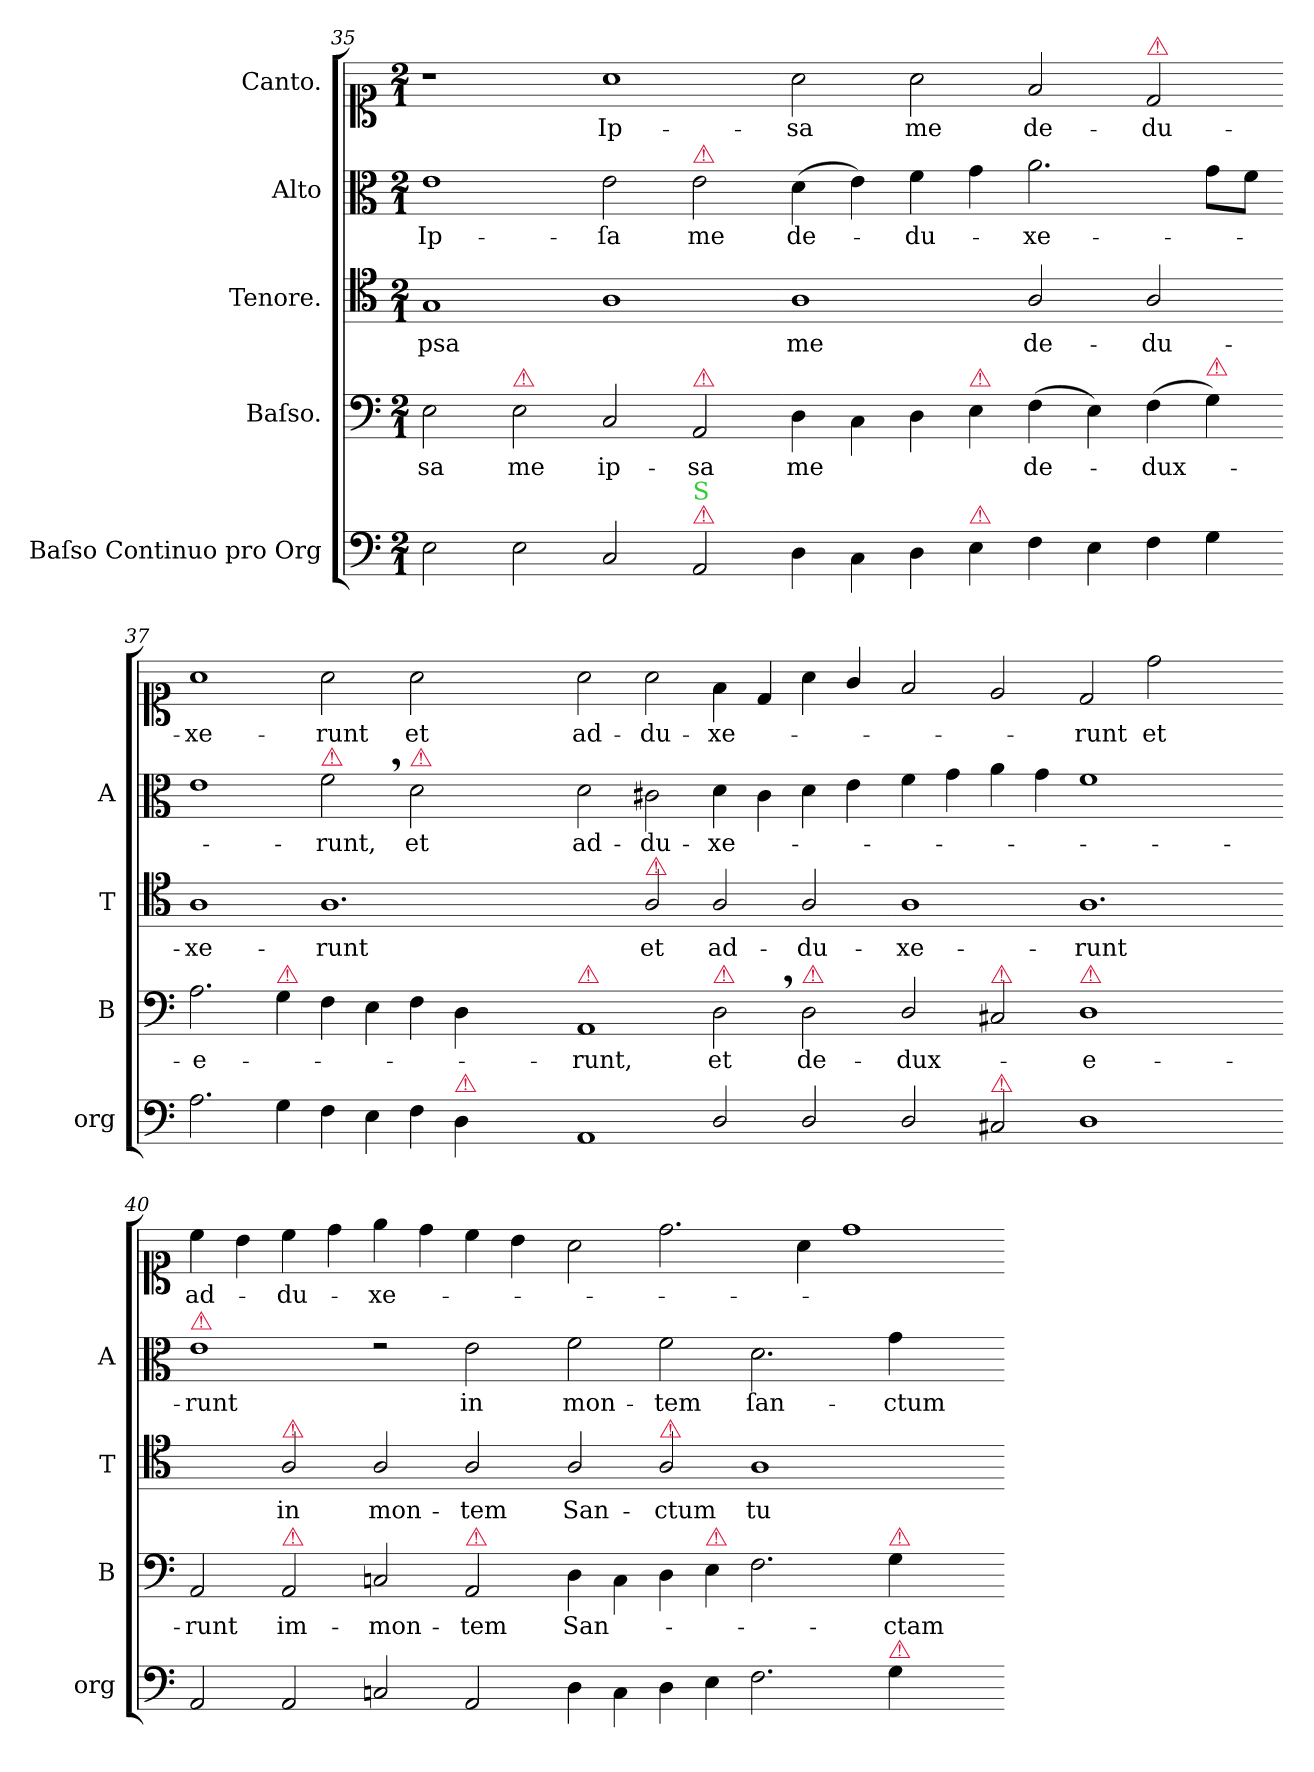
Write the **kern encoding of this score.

**kern	**kern	**text	**kern	**text	**kern	**text	**kern	**text
*part5	*part4	*part4	*part3	*part3	*part2	*part2	*part1	*part1
*staff5	*staff4	*staff4	*staff3	*staff3	*staff2	*staff2	*staff1	*staff1
*I"Baſso Continuo pro Org	*I"Baſso.	*	*I"Tenore.	*	*I"Alto	*	*I"Canto.	*
*I'org	*I'B	*	*I'T	*	*I'A	*	*	*
*clefF4	*clefF4	*	*clefC4	*	*clefC3	*	*clefC1	*
*k[]	*k[]	*	*k[]	*	*k[]	*	*k[]	*
*M2/1	*M2/1	*	*M2/1	*	*M2/1	*	*M2/1	*
=35	=35	=35	=35	=35	=35	=35	=35	=35
2E\	2E\	-sa	1G	-psa	1e	Ip-	1r	.
!	!LO:TX:a:color=crimson:t=⚠	!	!	!	!	!	!	!
2E\	2E\	me	.	.	.	.	.	.
2C/	2C/	ip-	1A	.	2e\	-ſa	1a	Ip-
!	!	!	!	!	!LO:TX:a:color=crimson:t=⚠	!	!	!
!	!LO:TX:a:color=crimson:t=⚠	!	!	!	!	!	!	!
!LO:TX:a:color=crimson:t=⚠	!	!	!	!	!	!	!	!
!LO:TX:a:color=limegreen:t=S	!	!	!	!	!	!	!	!
2AA/	2AA/	-sa	.	.	2e\	me	.	.
=36-	=36-	=36-	=36-	=36-	=36-	=36-	=36-	=36-
4D\	4D\	me	1A	me	(4d\	de-	2a\	-sa
4C\	4C\	.	.	.	4e\)	.	.	.
4D\	4D\	.	.	.	4f\	-du-	2a\	me
!	!LO:TX:a:color=crimson:t=⚠	!	!	!	!	!	!	!
!LO:TX:a:color=crimson:t=⚠	!	!	!	!	!	!	!	!
4E\	4E\	.	.	.	4g\	.	.	.
4F\	(4F\	de-	2A/	de-	2.a\	-xe-	2f/	de-
4E\	4E\)	.	.	.	.	.	.	.
!	!	!	!	!	!	!	!LO:TX:a:color=crimson:t=⚠	!
4F\	(4F\	-dux-	2A/	-du-	.	.	2d/	-du-
!	!LO:TX:a:color=crimson:t=⚠	!	!	!	!	!	!	!
4G\	4G\)	.	.	.	8g\L	.	.	.
.	.	.	.	.	8f\J	.	.	.
=37-	=37-	=37-	=37-	=37-	=37-	=37-	=37-	=37-
2.A\	2.A\	-e-	1A	-xe-	1e	.	1a	-xe-
!	!LO:TX:a:color=crimson:t=⚠	!	!	!	!	!	!	!
4G\	4G\	.	.	.	.	.	.	.
!	!	!	!	!	!LO:TX:a:color=crimson:t=⚠	!	!	!
4F\	4F\	.	1.A	-runt	2f,<\	-runt,	2a\	-runt
4E\	4E\	.	.	.	.	.	.	.
!	!	!	!	!	!LO:TX:a:color=crimson:t=⚠	!	!	!
4F\	4F\	.	.	.	2d\	et	2a\	et
!LO:TX:a:color=crimson:t=⚠	!	!	!	!	!	!	!	!
4D\	4D\	.	.	.	.	.	.	.
2ryy	2ryy	.	.	.	2ryy	.	2ryy	.
=38-	=38-	=38-	=38-	=38-	=38-	=38-	=38-	=38-
!	!LO:TX:a:color=crimson:t=⚠	!	!	!	!	!	!	!
1AA	1AA	-runt,	2ryy	.	2d\	ad-	2a\	ad-
!	!	!	!LO:TX:a:color=crimson:t=⚠	!	!	!	!	!
.	.	.	2A/	et	2c#X\	-du-	2a\	-du-
!	!LO:TX:a:color=crimson:t=⚠	!	!	!	!	!	!	!
2D/	2D,<\	et	2A/	ad-	4d\	-xe-	4f\	-xe-
.	.	.	.	.	4c#\	.	4d/	.
!	!LO:TX:a:color=crimson:t=⚠	!	!	!	!	!	!	!
2D/	2D\	de-	2A/	-du-	4d\	.	4a\	.
.	.	.	.	.	4e\	.	4g/	.
=39-	=39-	=39-	=39-	=39-	=39-	=39-	=39-	=39-
2D/	2D/	-dux-	1A	-xe-	4f\	.	2f/	.
.	.	.	.	.	4g\	.	.	.
!	!LO:TX:a:color=crimson:t=⚠	!	!	!	!	!	!	!
!LO:TX:a:color=crimson:t=⚠	!	!	!	!	!	!	!	!
2C#X/	2C#X/	.	.	.	4a\	.	2e/	.
.	.	.	.	.	4g\	.	.	.
!	!LO:TX:a:color=crimson:t=⚠	!	!	!	!	!	!	!
1D	1D	-e-	1.A	-runt	1f	.	2d/	-runt
.	.	.	.	.	.	.	2dd\	et
2ryy	2ryy	.	.	.	2ryy	.	2ryy	.
=40-	=40-	=40-	=40-	=40-	=40-	=40-	=40-	=40-
!	!	!	!	!	!LO:TX:a:color=crimson:t=⚠	!	!	!
2AA/	2AA/	-runt	2ryy	.	1e	-runt	4cc\	ad-
.	.	.	.	.	.	.	4b\	.
!	!	!	!LO:TX:a:color=crimson:t=⚠	!	!	!	!	!
!	!LO:TX:a:color=crimson:t=⚠	!	!	!	!	!	!	!
2AA/	2AA/	im-	2A/	in	.	.	4cc\	-du-
.	.	.	.	.	.	.	4dd\	.
2Cn/	2Cn/	-mon-	2A/	mon-	2re	.	4ee\	-xe-
.	.	.	.	.	.	.	4dd\	.
!	!LO:TX:a:color=crimson:t=⚠	!	!	!	!	!	!	!
2AA/	2AA/	-tem	2A/	-tem	2e\	in	4cc\	.
.	.	.	.	.	.	.	4b\	.
=41-	=41-	=41-	=41-	=41-	=41-	=41-	=41-	=41-
4D\	4D\	San-	2A/	San-	2f\	mon-	2a\	.
4C\	4C\	.	.	.	.	.	.	.
!	!	!	!LO:TX:a:color=crimson:t=⚠	!	!	!	!	!
4D\	4D\	.	2A/	-ctum	2f\	-tem	2.dd\	.
!	!LO:TX:a:color=crimson:t=⚠	!	!	!	!	!	!	!
4E\	4E\	.	.	.	.	.	.	.
2.F\	2.F\	.	1A	tu-	2.d\	ſan-	.	.
.	.	.	.	.	.	.	4a\	.
.	.	.	.	.	.	.	1dd\	.
!	!LO:TX:a:color=crimson:t=⚠	!	!	!	!	!	!	!
!LO:TX:a:color=crimson:t=⚠	!	!	!	!	!	!	!	!
4G\	4G\	-ctam	.	.	4g\	-ctum	.	.
2ryy	2ryy	.	2ryy	.	2ryy	.	.	.
=-	=-	=-	=-	=-	=-	=-	=-	=-
*-	*-	*-	*-	*-	*-	*-	*-	*-
